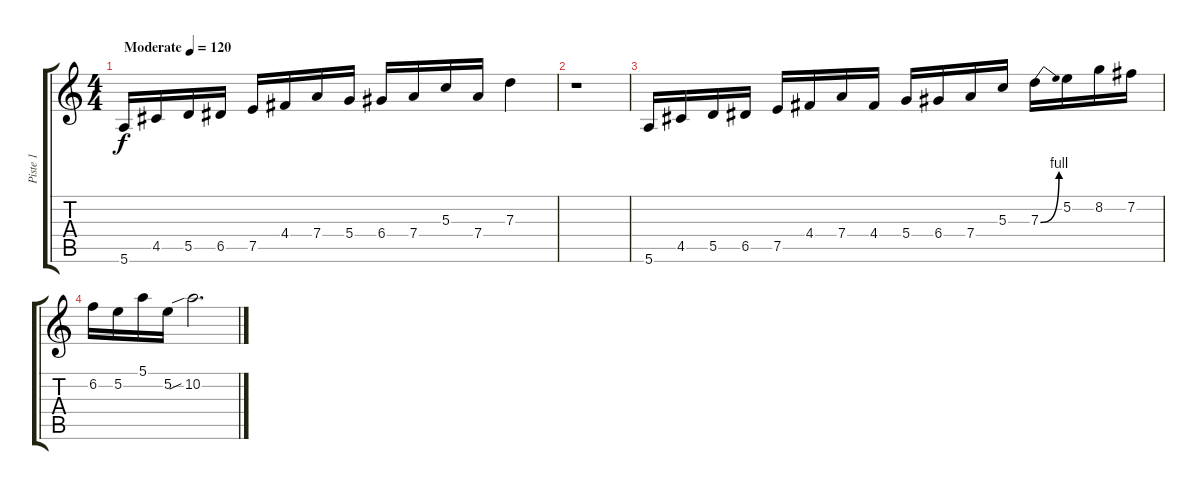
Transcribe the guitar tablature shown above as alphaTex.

\track ("Piste 1" "Piste 1") {instrument acousticguitarsteel}
\staff {score tabs}
\tuning (E4 B3 G3 D3 A2 E2) {hide}
\ts (4 4)
\tempo (120 "Moderate")
\clef g2
\ks c
5.6.16{dy f instrument acousticguitarsteel} 4.5.16 5.5.16 6.5.16 7.5.16 4.4.16 7.4.16 5.4.16 6.4.16 7.4.16 5.3.16 7.4.16 7.3.4 |
r.1 |
5.6.16 4.5.16 5.5.16 6.5.16 7.5.16 4.4.16 7.4.16 4.4.16 5.4.16 6.4.16 7.4.16 5.3.16 7.3{be (bend 0 0 60 4)}.16 5.2.16 8.2.16 7.2.16 |
6.2.16 5.2.16 5.1.16 5.2.16 10.2{sib}.2{d}
